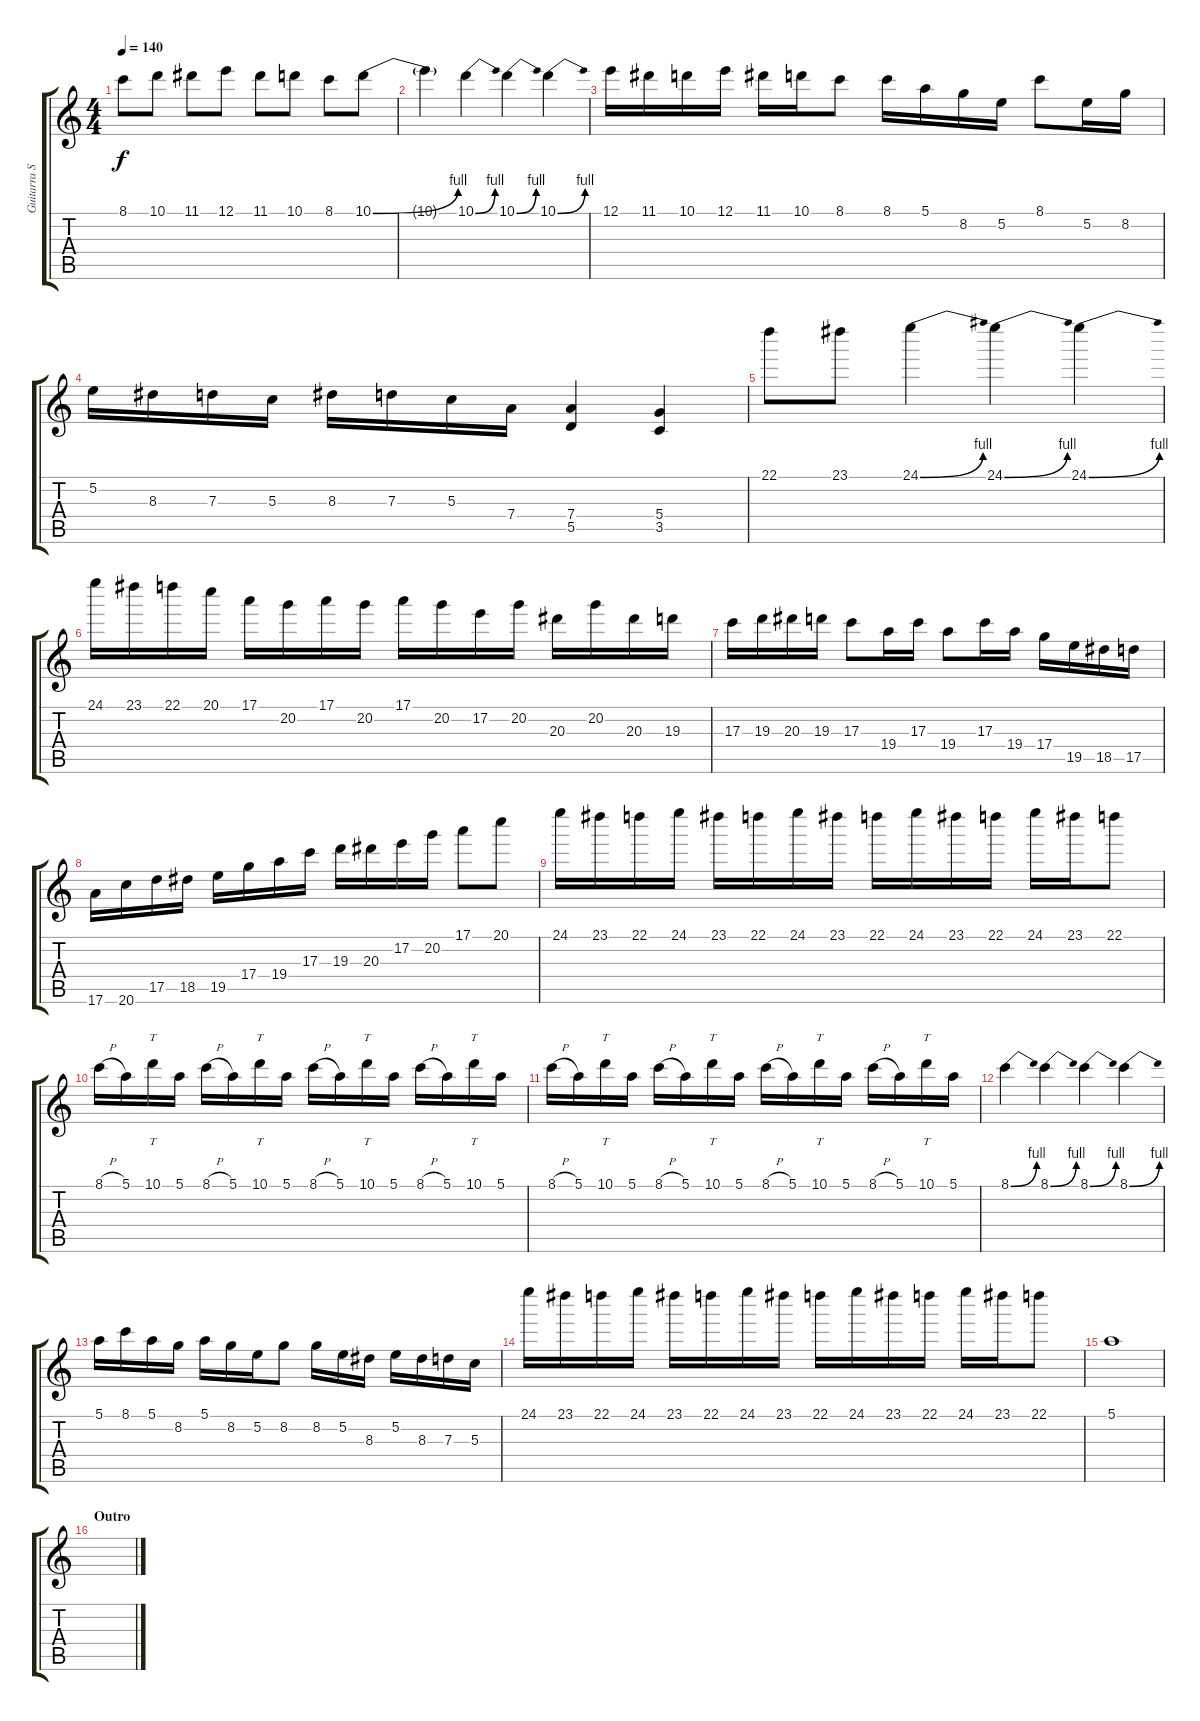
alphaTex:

\track ("Guitarra Solo" "Guitarra S") {instrument distortionguitar}
\staff {score tabs}
\tuning (E4 B3 G3 D3 A2 E2) {hide}
\ts (4 4)
\tempo 140
\clef g2
\ks c
8.1.8{dy f} 10.1.8 11.1.8 12.1.8 11.1.8 10.1.8 8.1.8 10.1{be (bend 0 0 60 4)}.8 |
10.1{t}.4 10.1{be (bend 0 0 60 4)}.4 10.1{be (bend 0 0 60 4)}.4 10.1{be (bend 0 0 60 4)}.4 |
12.1.16 11.1.16 10.1.16 12.1.16 11.1.16 10.1.16 8.1.8 8.1.16 5.1.16 8.2.16 5.2.16 8.1.8 5.2.16 8.2.16 |
5.2.16 8.3.16 7.3.16 5.3.16 8.3.16 7.3.16 5.3.16 7.4.16 (7.4 5.5).4 (5.4 3.5).4 |
22.1.8 23.1.8 24.1{be (bend 0 0 60 4)}.4 24.1{be (bend 0 0 60 4)}.4 24.1{be (bend 0 0 60 4)}.4 |
24.1.16 23.1.16 22.1.16 20.1.16 17.1.16 20.2.16 17.1.16 20.2.16 17.1.16 20.2.16 17.2.16 20.2.16 20.3.16 20.2.16 20.3.16 19.3.16 |
17.3.16 19.3.16 20.3.16 19.3.16 17.3.8 19.4.16 17.3.16 19.4.8 17.3.16 19.4.16 17.4.16 19.5.16 18.5.16 17.5.16 |
17.6.16 20.6.16 17.5.16 18.5.16 19.5.16 17.4.16 19.4.16 17.3.16 19.3.16 20.3.16 17.2.16 20.2.16 17.1.8 20.1.8 |
24.1.16 23.1.16 22.1.16 24.1.16 23.1.16 22.1.16 24.1.16 23.1.16 22.1.16 24.1.16 23.1.16 22.1.16 24.1.16 23.1.16 22.1.8 |
8.1{h}.16 5.1.16 10.1.16{tt} 5.1.16 8.1{h}.16 5.1.16 10.1.16{tt} 5.1.16 8.1{h}.16 5.1.16 10.1.16{tt} 5.1.16 8.1{h}.16 5.1.16 10.1.16{tt} 5.1.16 |
8.1{h}.16 5.1.16 10.1.16{tt} 5.1.16 8.1{h}.16 5.1.16 10.1.16{tt} 5.1.16 8.1{h}.16 5.1.16 10.1.16{tt} 5.1.16 8.1{h}.16 5.1.16 10.1.16{tt} 5.1.16 |
8.1{be (bend 0 0 60 4)}.4 8.1{be (bend 0 0 60 4)}.4 8.1{be (bend 0 0 60 4)}.4 8.1{be (bend 0 0 60 4)}.4 |
5.1.16 8.1.16 5.1.16 8.2.16 5.1.16 8.2.16 5.2.16 8.2.8 8.2.16 5.2.16 8.3.16 5.2.16 8.3.16 7.3.16 5.3.16 |
24.1.16 23.1.16 22.1.16 24.1.16 23.1.16 22.1.16 24.1.16 23.1.16 22.1.16 24.1.16 23.1.16 22.1.16 24.1.16 23.1.16 22.1.8 |
5.1.1 |
\section ("" "Outro")
